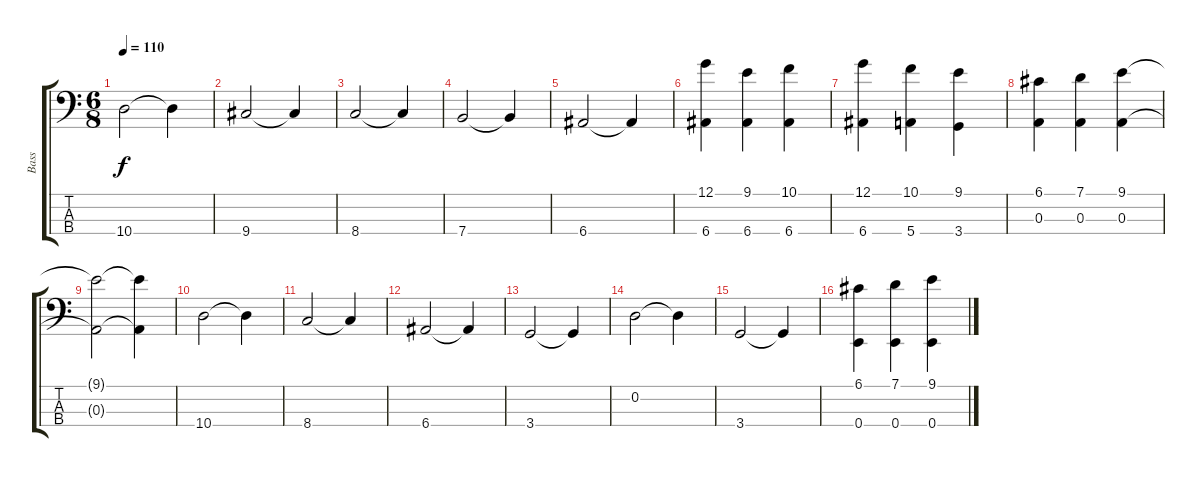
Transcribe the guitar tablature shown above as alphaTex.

\track ("Bass" "Bass") {instrument acousticbass}
\staff {score tabs}
\tuning (G2 D2 A1 E1) {hide}
\ts (6 8)
\tempo 110
\clef f4
\ks c
10.4.2{dy f instrument acousticbass} 10.4{t}.4 |
9.4.2 9.4{t}.4 |
8.4.2 8.4{t}.4 |
7.4.2 7.4{t}.4 |
6.4.2 6.4{t}.4 |
(12.1 6.4).4 (9.1 6.4).4 (10.1 6.4).4 |
(12.1 6.4).4 (10.1 5.4).4 (9.1 3.4).4 |
(6.1 0.3).4 (7.1 0.3).4 (9.1 0.3).4 |
(9.1{t} 0.3{t}).2 (9.1{t} 0.3{t}).4 |
10.4.2 10.4{t}.4 |
8.4.2 8.4{t}.4 |
6.4.2 6.4{t}.4 |
3.4.2 3.4{t}.4 |
0.2.2 0.2{t}.4 |
3.4.2 3.4{t}.4 |
(6.1 0.4).4 (7.1 0.4).4 (9.1 0.4).4
